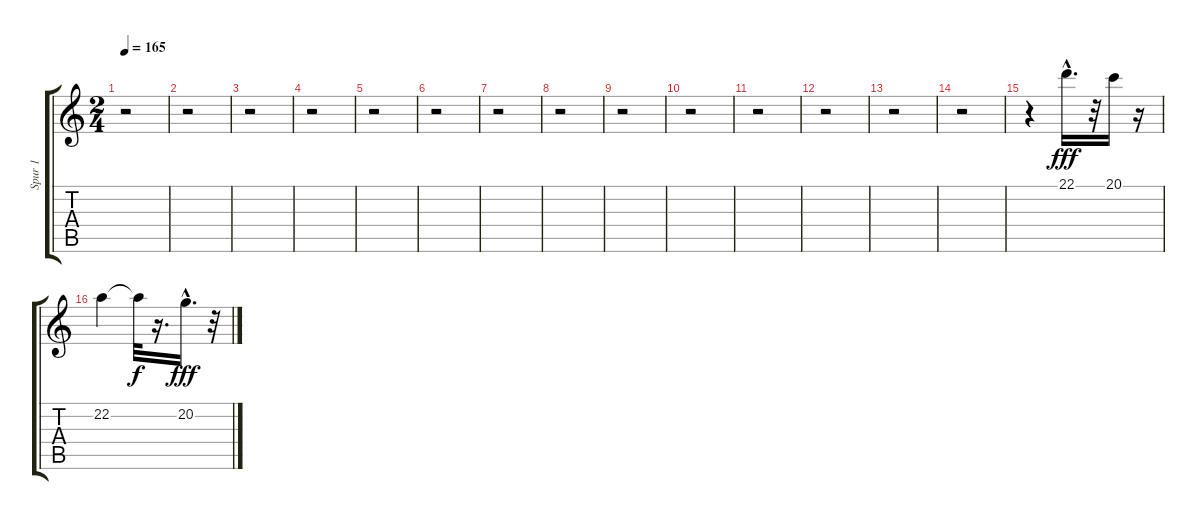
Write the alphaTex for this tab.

\track ("Spur 1" "Spur 1") {instrument piccolo}
\staff {score tabs}
\tuning (E4 B3 G3 D3 A2 E2) {hide}
\ts (2 4)
\tempo 165
\clef g2
\ks c
r.2{dy f} |
r.2 |
r.2 |
r.2 |
r.2 |
r.2 |
r.2 |
r.2 |
r.2 |
r.2 |
r.2 |
r.2 |
r.2 |
r.2 |
r.4 22.1{hac}.16{d dy fff} r.32 20.1.16 r.16 |
22.2.4 22.2{t}.32{dy f} r.16{d} 20.2{hac}.16{d dy fff} r.32
